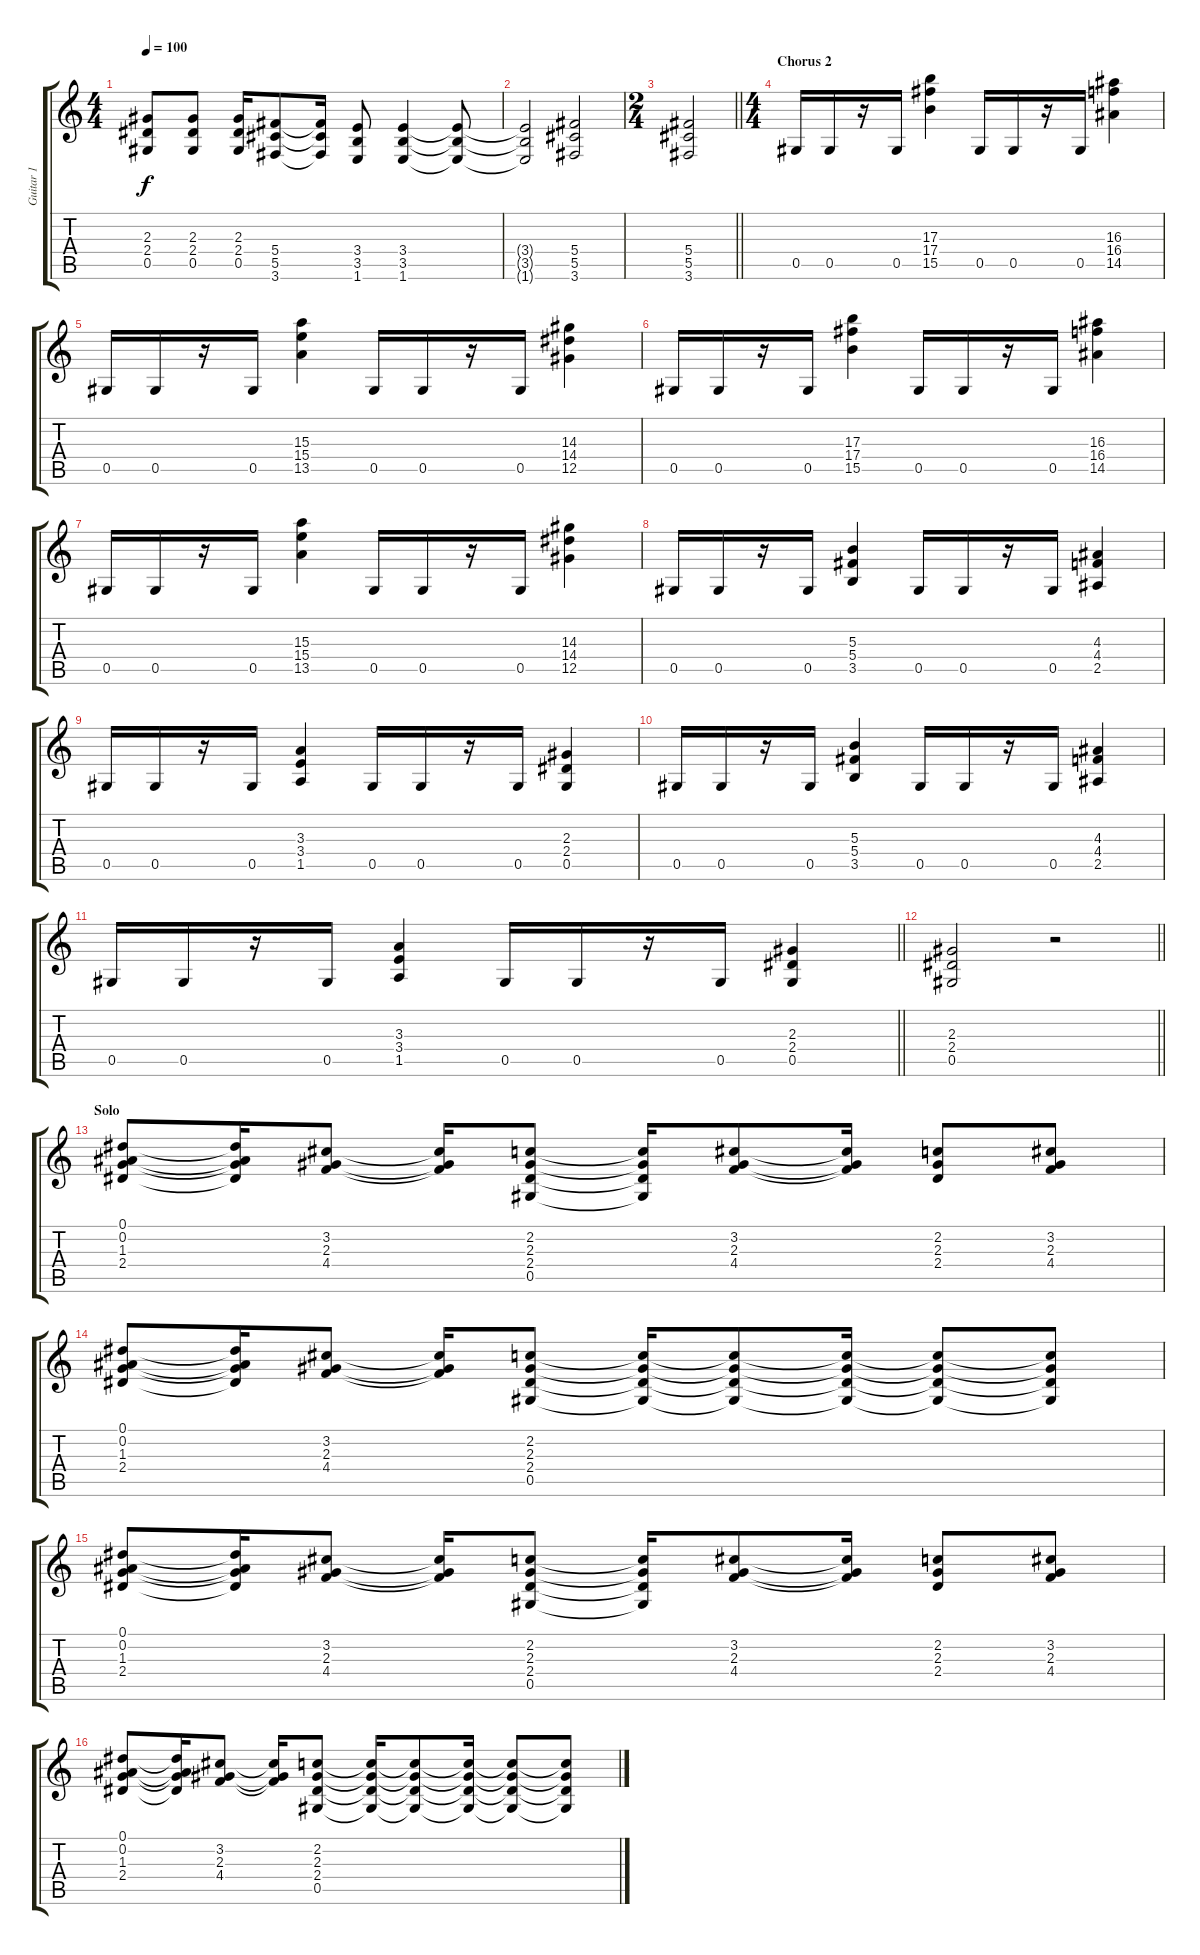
\track ("Guitar 1" "Guitar 1") {instrument overdrivenguitar}
\staff {score tabs}
\tuning (Eb4 Bb3 Gb3 Db3 Ab2 Eb2) {hide}
\ts (4 4)
\tempo 100
\clef g2
\ks c
(2.3 2.4 0.5).8{dy f} (2.3 2.4 0.5).8 (2.3 2.4 0.5).16 (5.4 5.5 3.6).8 (5.4{t} 5.5{t} 3.6{t}).16 (3.4 3.5 1.6).8 (3.4 3.5 1.6).4 (3.4{t} 3.5{t} 1.6{t}).8 |
(3.4{t} 3.5{t} 1.6{t}).2 (5.4 5.5 3.6).2 |
\ts (2 4)
\barLineRight lightlight
(5.4 5.5 3.6).2 |
\ts (4 4)
\section ("" "Chorus 2")
0.5.16 0.5.16 r.16 0.5.16 (17.3 17.4 15.5).4 0.5.16 0.5.16 r.16 0.5.16 (16.3 16.4 14.5).4 |
0.5.16 0.5.16 r.16 0.5.16 (15.3 15.4 13.5).4 0.5.16 0.5.16 r.16 0.5.16 (14.3 14.4 12.5).4 |
0.5.16 0.5.16 r.16 0.5.16 (17.3 17.4 15.5).4 0.5.16 0.5.16 r.16 0.5.16 (16.3 16.4 14.5).4 |
0.5.16 0.5.16 r.16 0.5.16 (15.3 15.4 13.5).4 0.5.16 0.5.16 r.16 0.5.16 (14.3 14.4 12.5).4 |
0.5.16 0.5.16 r.16 0.5.16 (5.3 5.4 3.5).4 0.5.16 0.5.16 r.16 0.5.16 (4.3 4.4 2.5).4 |
0.5.16 0.5.16 r.16 0.5.16 (3.3 3.4 1.5).4 0.5.16 0.5.16 r.16 0.5.16 (2.3 2.4 0.5).4 |
0.5.16 0.5.16 r.16 0.5.16 (5.3 5.4 3.5).4 0.5.16 0.5.16 r.16 0.5.16 (4.3 4.4 2.5).4 |
\barLineRight lightlight
0.5.16 0.5.16 r.16 0.5.16 (3.3 3.4 1.5).4 0.5.16 0.5.16 r.16 0.5.16 (2.3 2.4 0.5).4 |
\barLineRight lightlight
(2.3 2.4 0.5).2 r.2 |
\section ("" "Solo")
(0.1 0.2 1.3 2.4).8 (0.1{t} 0.2{t} 1.3{t} 2.4{t}).16 (3.2 2.3 4.4).8 (3.2{t} 2.3{t} 4.4{t}).16 (2.2 2.3 2.4 0.5).8 (2.2{t} 2.3{t} 2.4{t} 0.5{t}).16 (3.2 2.3 4.4).8 (3.2{t} 2.3{t} 4.4{t}).16 (2.2 2.3 2.4).8 (3.2 2.3 4.4).8 |
(0.1 0.2 1.3 2.4).8 (0.1{t} 0.2{t} 1.3{t} 2.4{t}).16 (3.2 2.3 4.4).8 (3.2{t} 2.3{t} 4.4{t}).16 (2.2 2.3 2.4 0.5).8 (2.2{t} 2.3{t} 2.4{t} 0.5{t}).16 (2.2{t} 2.3{t} 2.4{t} 0.5{t}).8 (2.2{t} 2.3{t} 2.4{t} 0.5{t}).16 (2.2{t} 2.3{t} 2.4{t} 0.5{t}).8 (2.2{t} 2.3{t} 2.4{t} 0.5{t}).8 |
(0.1 0.2 1.3 2.4).8 (0.1{t} 0.2{t} 1.3{t} 2.4{t}).16 (3.2 2.3 4.4).8 (3.2{t} 2.3{t} 4.4{t}).16 (2.2 2.3 2.4 0.5).8 (2.2{t} 2.3{t} 2.4{t} 0.5{t}).16 (3.2 2.3 4.4).8 (3.2{t} 2.3{t} 4.4{t}).16 (2.2 2.3 2.4).8 (3.2 2.3 4.4).8 |
(0.1 0.2 1.3 2.4).8 (0.1{t} 0.2{t} 1.3{t} 2.4{t}).16 (3.2 2.3 4.4).8 (3.2{t} 2.3{t} 4.4{t}).16 (2.2 2.3 2.4 0.5).8 (2.2{t} 2.3{t} 2.4{t} 0.5{t}).16 (2.2{t} 2.3{t} 2.4{t} 0.5{t}).8 (2.2{t} 2.3{t} 2.4{t} 0.5{t}).16 (2.2{t} 2.3{t} 2.4{t} 0.5{t}).8 (2.2{t} 2.3{t} 2.4{t} 0.5{t}).8
